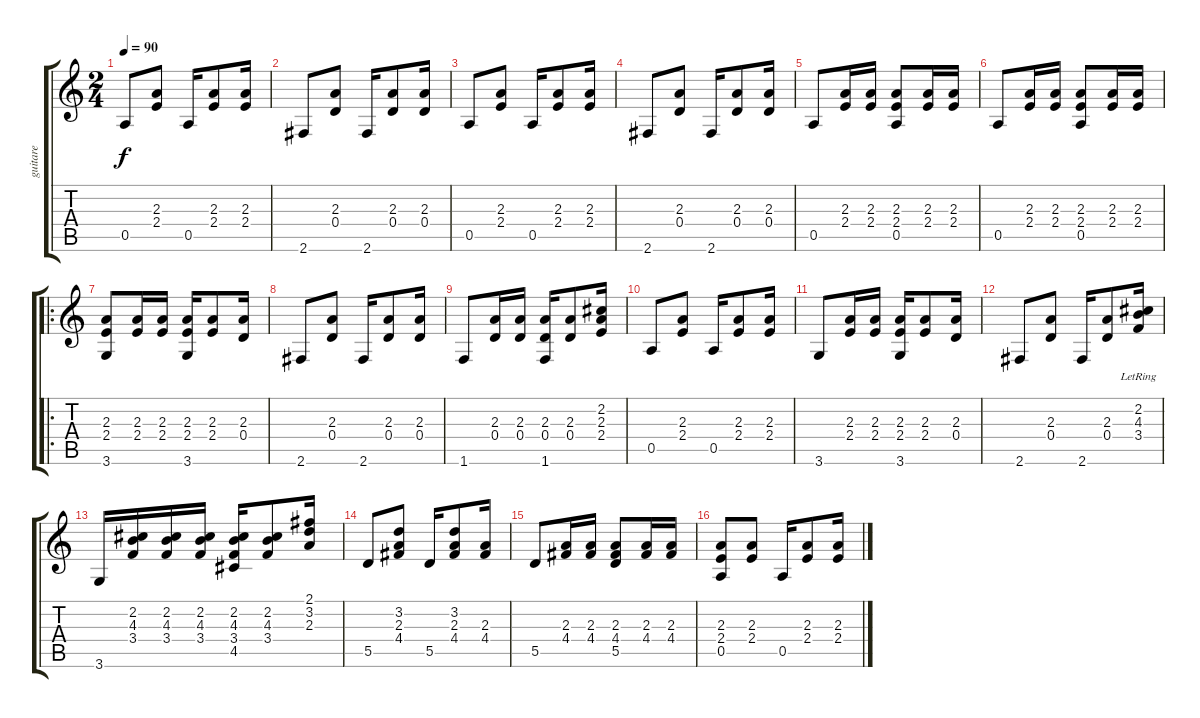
\track ("guitare" "guitare") {instrument acousticguitarnylon}
\staff {score tabs}
\tuning (E4 B3 G3 D3 A2 E2) {hide}
\ts (2 4)
\tempo 90
\clef g2
\ks c
0.5.8{dy f instrument acousticguitarnylon} (2.3 2.4).8 0.5.16 (2.3 2.4).8 (2.3 2.4).16 |
2.6.8 (2.3 0.4).8 2.6.16 (2.3 0.4).8 (2.3 0.4).16 |
0.5.8 (2.3 2.4).8 0.5.16 (2.3 2.4).8 (2.3 2.4).16 |
2.6.8 (2.3 0.4).8 2.6.16 (2.3 0.4).8 (2.3 0.4).16 |
0.5.8 (2.3 2.4).16 (2.3 2.4).16 (2.3 2.4 0.5).8 (2.3 2.4).16 (2.3 2.4).16 |
0.5.8 (2.3 2.4).16 (2.3 2.4).16 (2.3 2.4 0.5).8 (2.3 2.4).16 (2.3 2.4).16 |
\ro
(2.3 2.4 3.6).8 (2.3 2.4).16 (2.3 2.4).16 (2.3 2.4 3.6).16 (2.3 2.4).8 (2.3 0.4).16 |
2.6.8 (2.3 0.4).8 2.6.16 (2.3 0.4).8 (2.3 0.4).16 |
1.6.8 (2.3 0.4).16 (2.3 0.4).16 (2.3 0.4 1.6).16 (2.3 0.4).8 (2.2 2.3 2.4).16 |
0.5.8 (2.3 2.4).8 0.5.16 (2.3 2.4).8 (2.3 2.4).16 |
3.6.8 (2.3 2.4).16 (2.3 2.4).16 (2.3 2.4 3.6).16 (2.3 2.4).8 (2.3 0.4).16 |
2.6.8 (2.3 0.4).8 2.6.16 (2.3 0.4).8 (2.2{lr} 4.3{lr} 3.4{lr}).16 |
3.6.16 (2.2 4.3 3.4).16 (2.2 4.3 3.4).16 (2.2 4.3 3.4).16 (2.2 4.3 3.4 4.5).16 (2.2 4.3 3.4).8 (2.1 3.2 2.3).16 |
5.5.8 (3.2 2.3 4.4).8 5.5.16 (3.2 2.3 4.4).8 (2.3 4.4).16 |
5.5.8 (2.3 4.4).16 (2.3 4.4).16 (2.3 4.4 5.5).8 (2.3 4.4).16 (2.3 4.4).16 |
(2.3 2.4 0.5).8 (2.3 2.4).8 0.5.16 (2.3 2.4).8 (2.3 2.4).16
